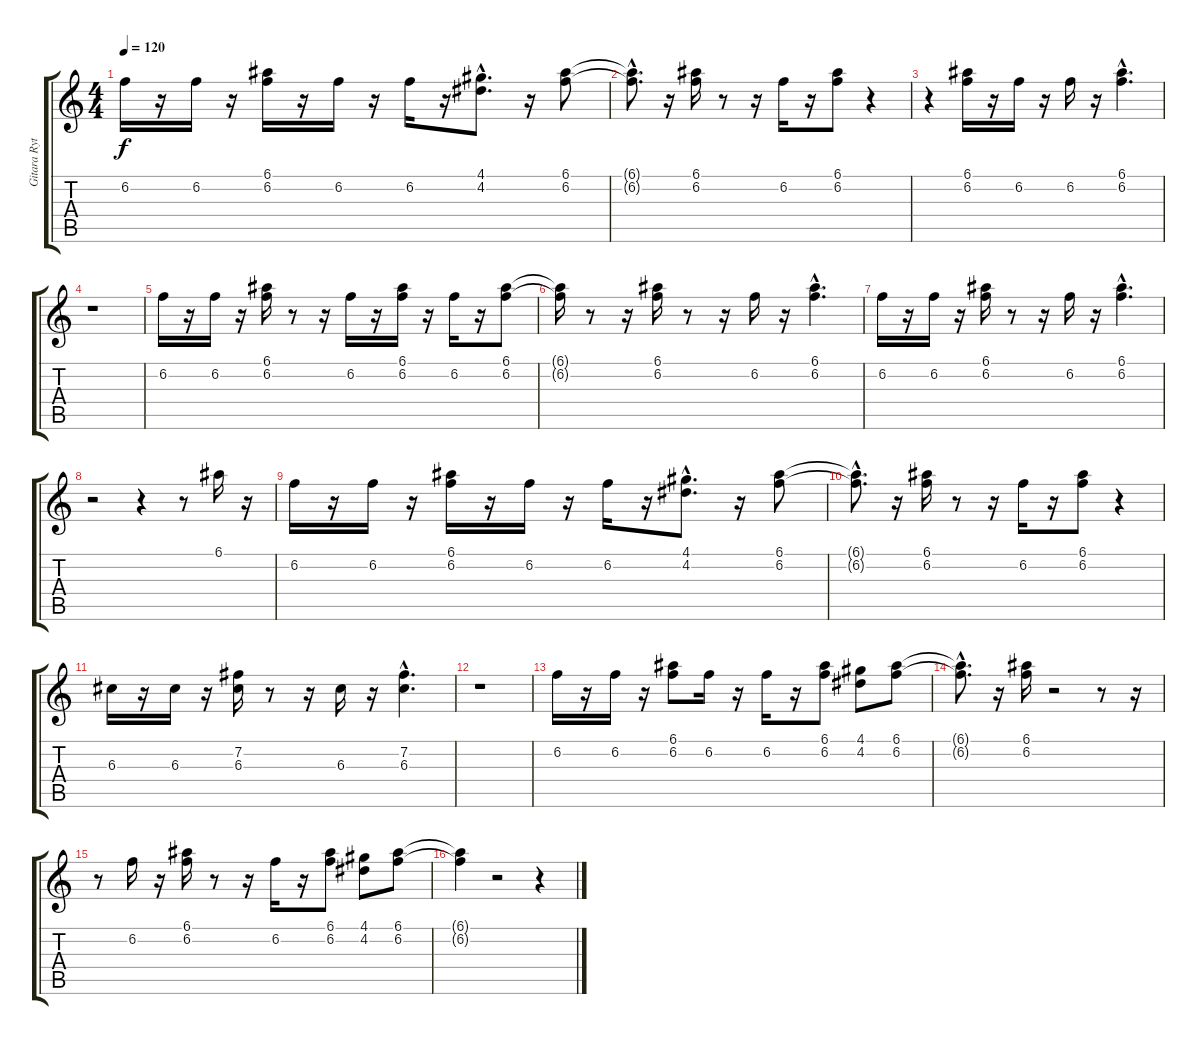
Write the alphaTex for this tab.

\track ("Gitara Rytmiczna" "Gitara Ryt") {instrument overdrivenguitar}
\staff {score tabs}
\tuning (E4 B3 G3 D3 A2 E2) {hide}
\ts (4 4)
\tempo 120
\clef g2
\ks c
6.2.16{dy f} r.16 6.2.16 r.16 (6.1 6.2).16 r.16 6.2.16 r.16 6.2.16 r.16 (4.1{hac} 4.2{hac}).8{d} r.16 (6.1 6.2).8 |
(6.1{hac t} 6.2{hac t}).8{d} r.16 (6.1 6.2).16 r.8 r.16 6.2.16 r.16 (6.1 6.2).8 r.4 |
r.4 (6.1 6.2).16 r.16 6.2.16 r.16 6.2.16 r.16 (6.1{hac} 6.2{hac}).4{d} |
r.1 |
6.2.16 r.16 6.2.16 r.16 (6.1 6.2).16 r.8 r.16 6.2.16 r.16 (6.1 6.2).16 r.16 6.2.16 r.16 (6.1 6.2).8 |
(6.1{t} 6.2{t}).16 r.8 r.16 (6.1 6.2).16 r.8 r.16 6.2.16 r.16 (6.1{hac} 6.2{hac}).4{d} |
6.2.16 r.16 6.2.16 r.16 (6.1 6.2).16 r.8 r.16 6.2.16 r.16 (6.1{hac} 6.2{hac}).4{d} |
r.2 r.4 r.8 6.1.16 r.16 |
6.2.16 r.16 6.2.16 r.16 (6.1 6.2).16 r.16 6.2.16 r.16 6.2.16 r.16 (4.1{hac} 4.2{hac}).8{d} r.16 (6.1 6.2).8 |
(6.1{hac t} 6.2{hac t}).8{d} r.16 (6.1 6.2).16 r.8 r.16 6.2.16 r.16 (6.1 6.2).8 r.4 |
6.3.16 r.16 6.3.16 r.16 (7.2 6.3).16 r.8 r.16 6.3.16 r.16 (7.2{hac} 6.3{hac}).4{d} |
r.1 |
6.2.16 r.16 6.2.16 r.16 (6.1 6.2).8 6.2.16 r.16 6.2.16 r.16 (6.1 6.2).8 (4.1 4.2).8 (6.1 6.2).8 |
(6.1{hac t} 6.2{hac t}).8{d} r.16 (6.1 6.2).16 r.2 r.8 r.16 |
r.8 6.2.16 r.16 (6.1 6.2).16 r.8 r.16 6.2.16 r.16 (6.1 6.2).8 (4.1 4.2).8 (6.1 6.2).8 |
(6.1{t} 6.2{t}).4 r.2 r.4
